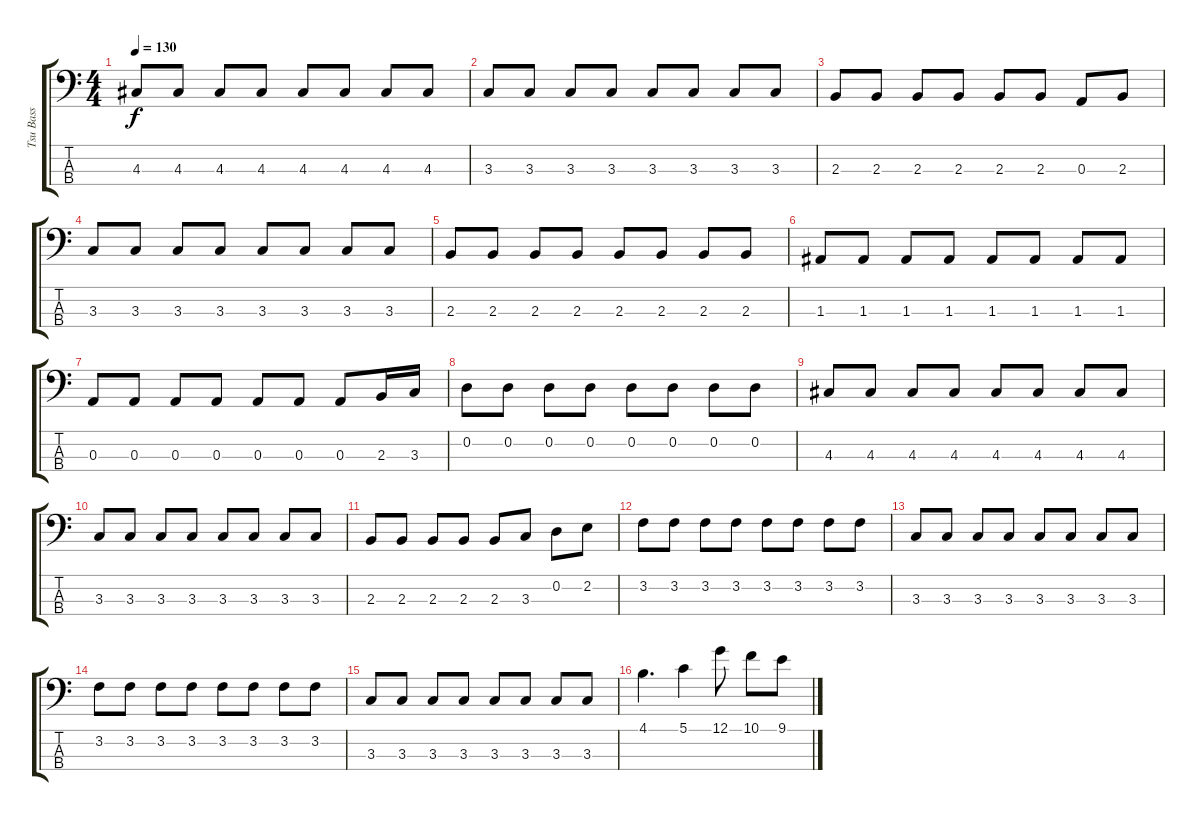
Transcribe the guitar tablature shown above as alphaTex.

\track ("Tsu Bass" "Tsu Bass") {instrument synthbass2}
\staff {score tabs}
\tuning (G2 D2 A1 E1) {hide}
\ts (4 4)
\tempo 130
\clef f4
\ks c
4.3.8{dy f} 4.3.8 4.3.8 4.3.8 4.3.8 4.3.8 4.3.8 4.3.8 |
3.3.8 3.3.8 3.3.8 3.3.8 3.3.8 3.3.8 3.3.8 3.3.8 |
2.3.8 2.3.8 2.3.8 2.3.8 2.3.8 2.3.8 0.3.8 2.3.8 |
3.3.8 3.3.8 3.3.8 3.3.8 3.3.8 3.3.8 3.3.8 3.3.8 |
2.3.8 2.3.8 2.3.8 2.3.8 2.3.8 2.3.8 2.3.8 2.3.8 |
1.3.8 1.3.8 1.3.8 1.3.8 1.3.8 1.3.8 1.3.8 1.3.8 |
0.3.8 0.3.8 0.3.8 0.3.8 0.3.8 0.3.8 0.3.8 2.3.16 3.3.16 |
0.2.8 0.2.8 0.2.8 0.2.8 0.2.8 0.2.8 0.2.8 0.2.8 |
4.3.8 4.3.8 4.3.8 4.3.8 4.3.8 4.3.8 4.3.8 4.3.8 |
3.3.8 3.3.8 3.3.8 3.3.8 3.3.8 3.3.8 3.3.8 3.3.8 |
2.3.8 2.3.8 2.3.8 2.3.8 2.3.8 3.3.8 0.2.8 2.2.8 |
3.2.8 3.2.8 3.2.8 3.2.8 3.2.8 3.2.8 3.2.8 3.2.8 |
3.3.8 3.3.8 3.3.8 3.3.8 3.3.8 3.3.8 3.3.8 3.3.8 |
3.2.8 3.2.8 3.2.8 3.2.8 3.2.8 3.2.8 3.2.8 3.2.8 |
3.3.8 3.3.8 3.3.8 3.3.8 3.3.8 3.3.8 3.3.8 3.3.8 |
4.1.4{d} 5.1.4 12.1.8 10.1.8 9.1.8
